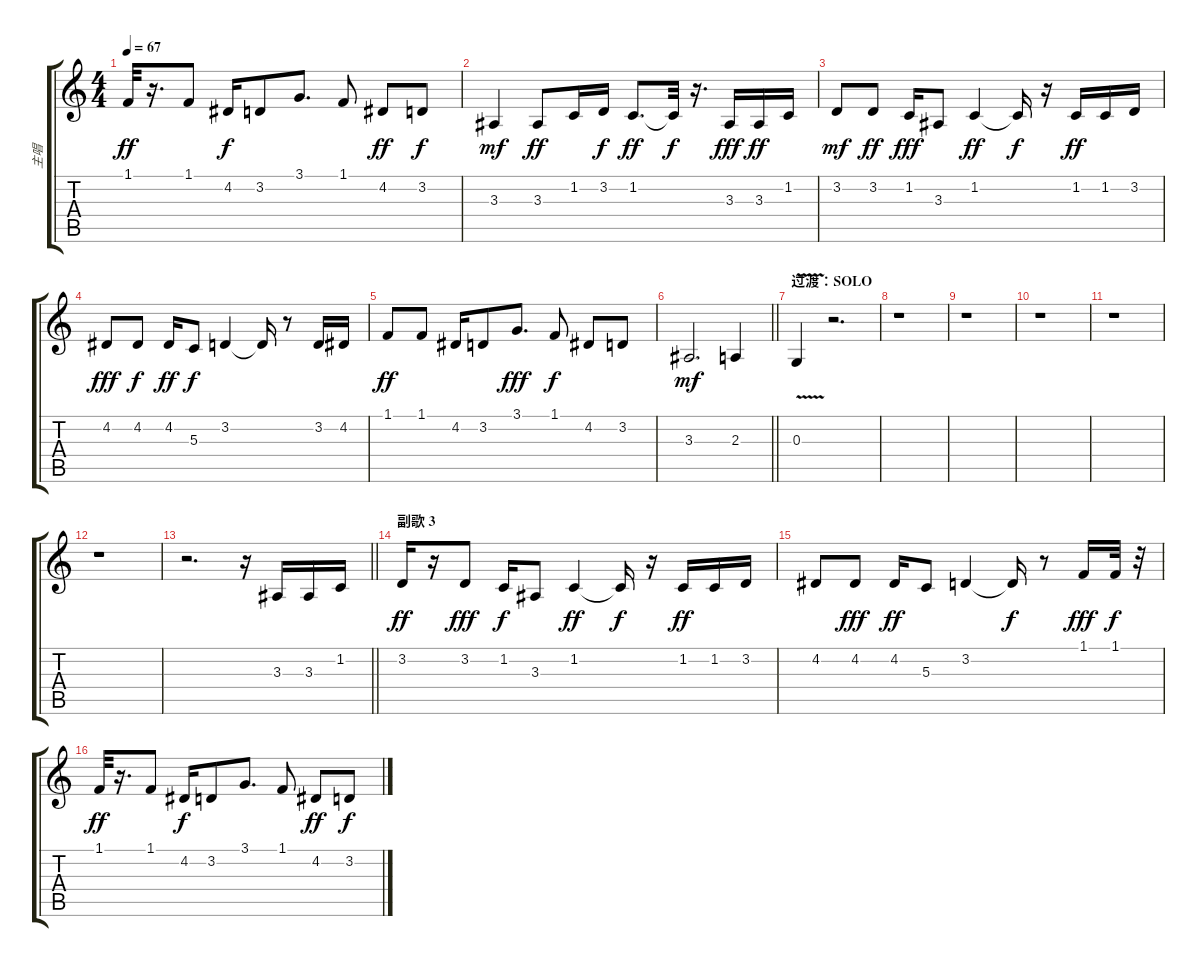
\track ("主唱" "主唱") {instrument flute}
\staff {score tabs}
\tuning (E4 B3 G3 D3 A2 E2) {hide}
\ts (4 4)
\tempo 67
\clef g2
\ks c
1.1.32{dy ff} r.16{d} 1.1.8 4.2.16{dy f} 3.2.8 3.1.8{d} 1.1.8 4.2.8{dy ff} 3.2.8{dy f} |
3.3.4{dy mf} 3.3.8{dy ff} 1.2.16 3.2.16{dy f} 1.2.8{d dy ff} 1.2{t}.32{dy f} r.16{d} 3.3.16{dy fff} 3.3.16{dy ff} 1.2.16 |
3.2.8{dy mf} 3.2.8{dy ff} 1.2.16{dy fff} 3.3.8 1.2.4{dy ff} 1.2{t}.16{dy f} r.16 1.2.16{dy ff} 1.2.16 3.2.16 |
4.2.8{dy fff} 4.2.8{dy f} 4.2.16{dy ff} 5.3.8{dy f} 3.2.4 3.2{t}.16 r.8 3.2.16 4.2.16 |
1.1.8{dy ff} 1.1.8 4.2.16 3.2.8 3.1.8{d dy fff} 1.1.8{dy f} 4.2.8 3.2.8 |
\barLineRight lightlight
3.3.2{d dy mf} 2.3.4 |
\section ("" "过渡：SOLO")
0.3{v}.4 r.2{d} |
r.1 |
r.1 |
r.1 |
r.1 |
r.1 |
\barLineRight lightlight
r.2{d} r.16 3.3.16 3.3.16 1.2.16 |
\section ("" "副歌 3")
3.2.16{dy ff} r.16 3.2.8{dy fff} 1.2.16{dy f} 3.3.8 1.2.4{dy ff} 1.2{t}.16{dy f} r.16 1.2.16{dy ff} 1.2.16 3.2.16 |
4.2.8 4.2.8{dy fff} 4.2.16{dy ff} 5.3.8 3.2.4 3.2{t}.16{dy f} r.8 1.1.16{dy fff} 1.1.32{dy f} r.32 |
1.1.32{dy ff} r.16{d} 1.1.8 4.2.16{dy f} 3.2.8 3.1.8{d} 1.1.8 4.2.8{dy ff} 3.2.8{dy f}
